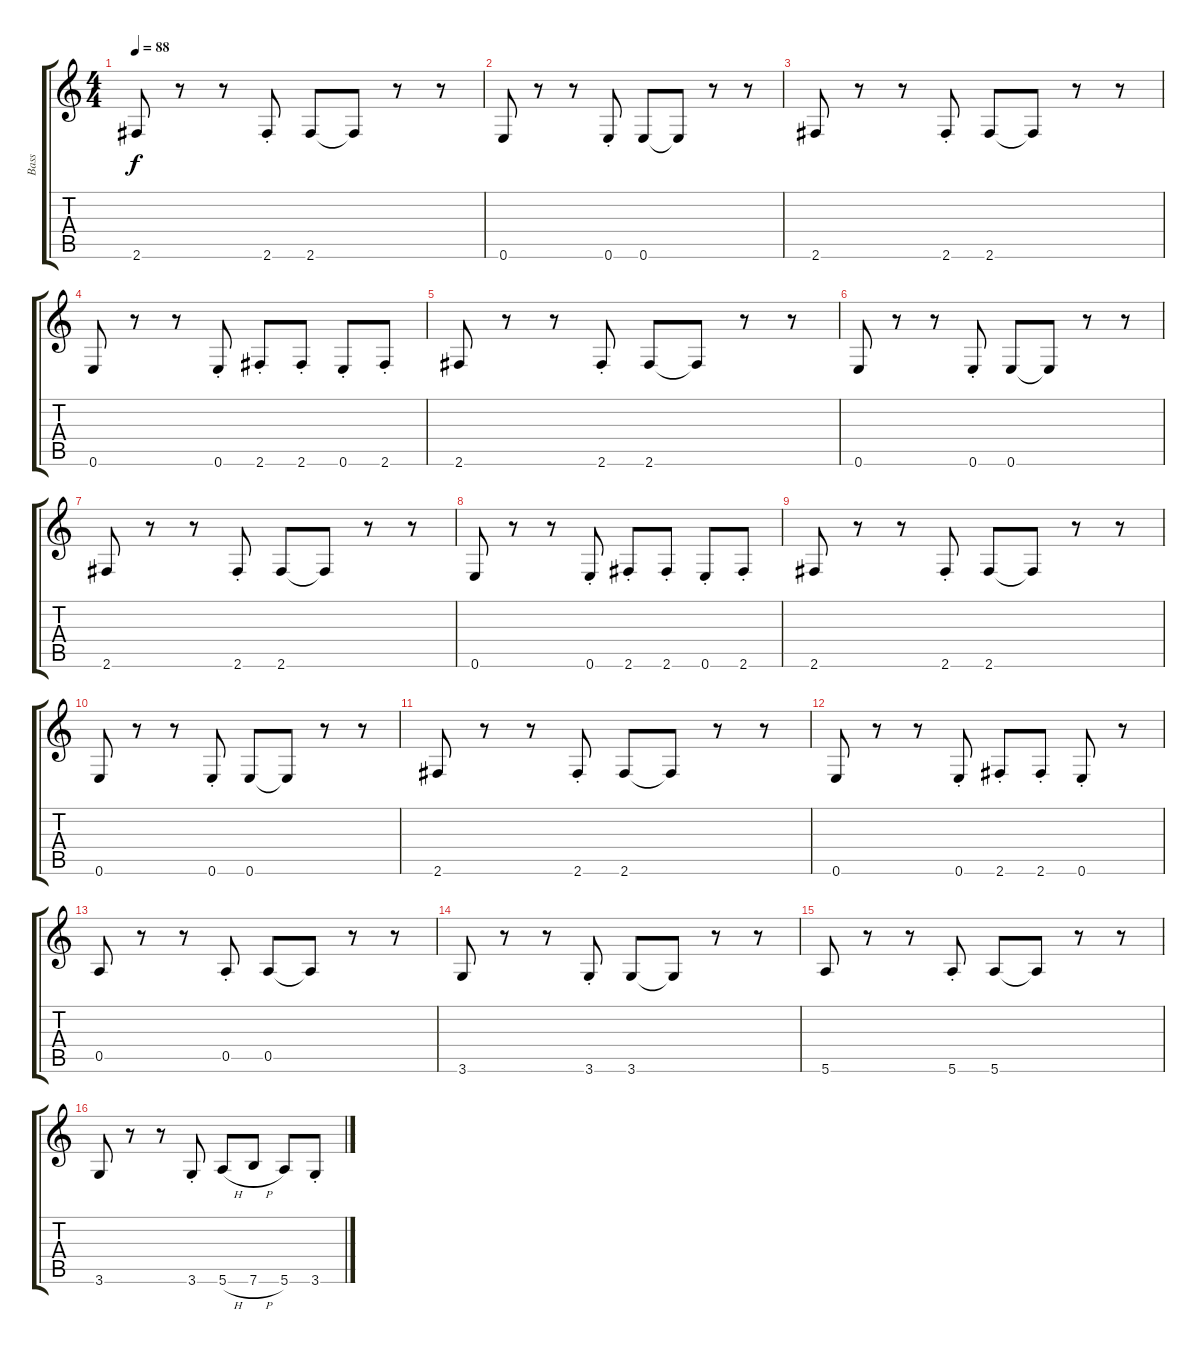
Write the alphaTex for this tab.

\track ("Bass" "Bass") {instrument electricbassfinger}
\staff {score tabs}
\tuning (E4 B3 G3 D3 A2 E2) {hide}
\ts (4 4)
\tempo 88
\clef g2
\ks c
2.6.8{dy f} r.8 r.8 2.6{st}.8 2.6.8 2.6{t}.8 r.8 r.8 |
0.6.8 r.8 r.8 0.6{st}.8 0.6.8 0.6{t}.8 r.8 r.8 |
2.6.8 r.8 r.8 2.6{st}.8 2.6.8 2.6{t}.8 r.8 r.8 |
0.6.8 r.8 r.8 0.6{st}.8 2.6{st}.8 2.6{st}.8 0.6{st}.8 2.6{st}.8 |
2.6.8 r.8 r.8 2.6{st}.8 2.6.8 2.6{t}.8 r.8 r.8 |
0.6.8 r.8 r.8 0.6{st}.8 0.6.8 0.6{t}.8 r.8 r.8 |
2.6.8 r.8 r.8 2.6{st}.8 2.6.8 2.6{t}.8 r.8 r.8 |
0.6.8 r.8 r.8 0.6{st}.8 2.6{st}.8 2.6{st}.8 0.6{st}.8 2.6{st}.8 |
2.6.8 r.8 r.8 2.6{st}.8 2.6.8 2.6{t}.8 r.8 r.8 |
0.6.8 r.8 r.8 0.6{st}.8 0.6.8 0.6{t}.8 r.8 r.8 |
2.6.8 r.8 r.8 2.6{st}.8 2.6.8 2.6{t}.8 r.8 r.8 |
0.6.8 r.8 r.8 0.6{st}.8 2.6{st}.8 2.6{st}.8 0.6{st}.8 r.8 |
0.5.8 r.8 r.8 0.5{st}.8 0.5.8 0.5{t}.8 r.8 r.8 |
3.6.8 r.8 r.8 3.6{st}.8 3.6.8 3.6{t}.8 r.8 r.8 |
5.6.8 r.8 r.8 5.6{st}.8 5.6.8 5.6{t}.8 r.8 r.8 |
3.6.8 r.8 r.8 3.6{st}.8 5.6{h}.8 7.6{h}.8 5.6.8 3.6{st}.8
